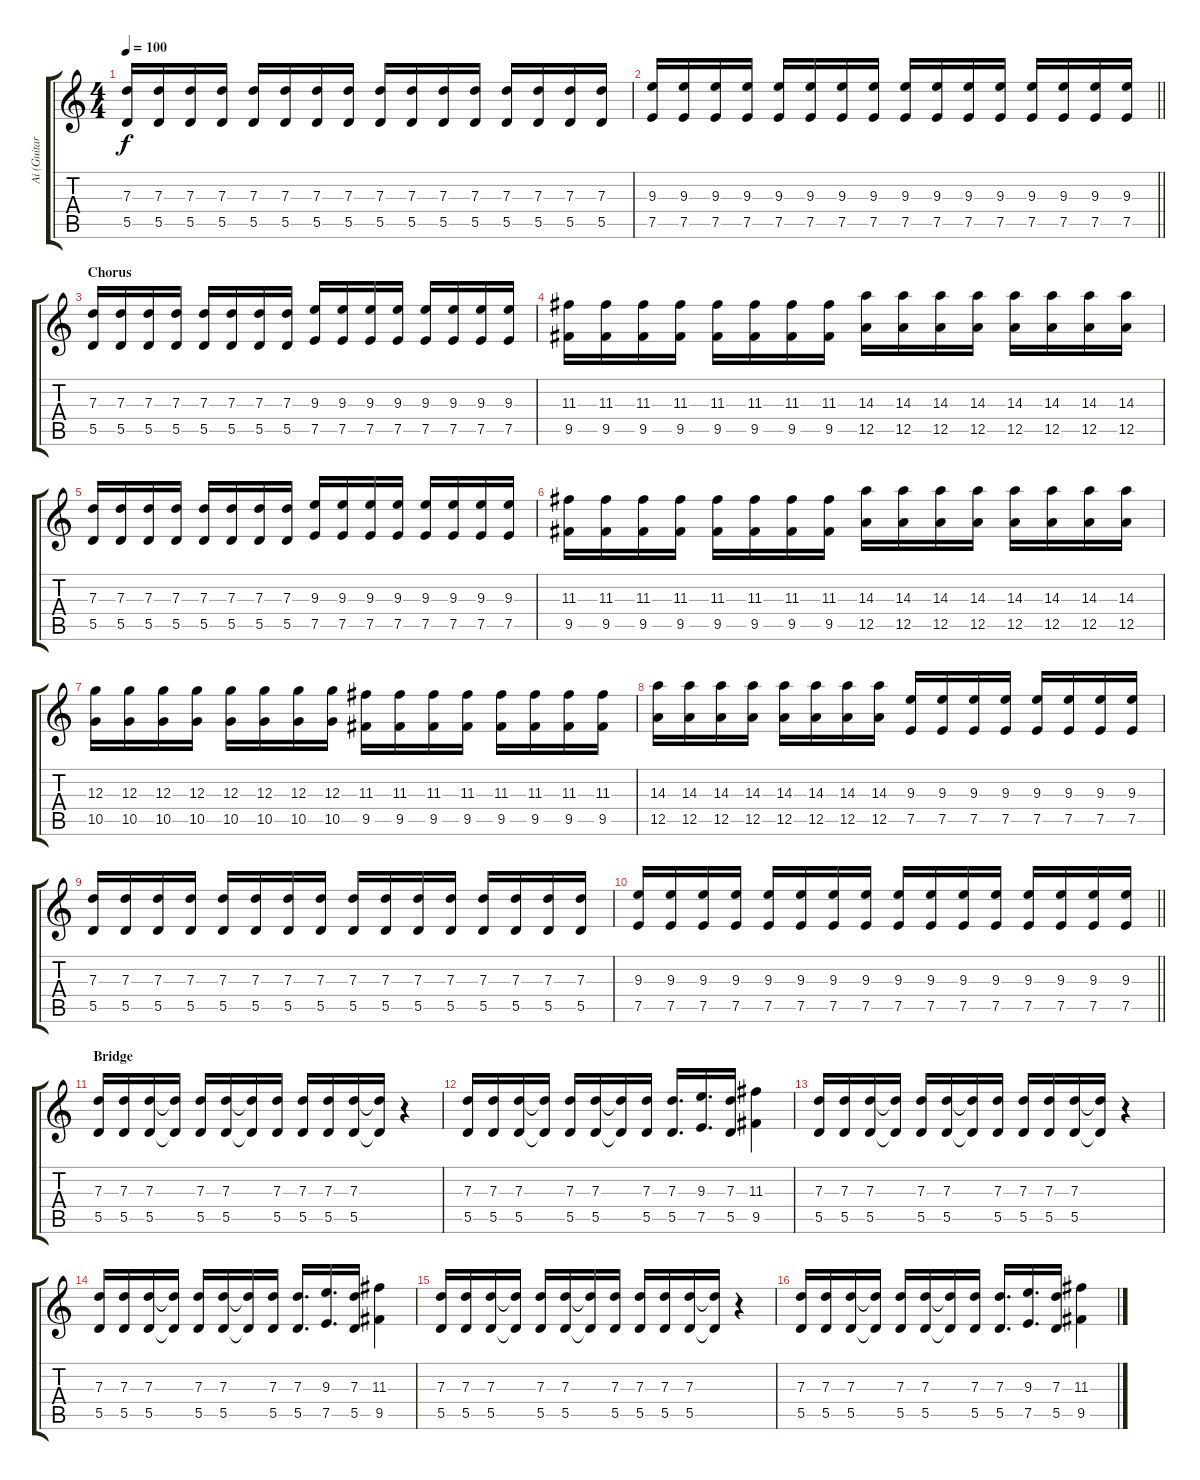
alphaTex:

\track ("Ai (Guitar)" "Ai (Guitar") {instrument distortionguitar}
\staff {score tabs}
\tuning (E4 B3 G3 D3 A2 D2) {hide}
\ts (4 4)
\tempo 100
\clef g2
\ks c
(7.3 5.5).16{dy f} (7.3 5.5).16 (7.3 5.5).16 (7.3 5.5).16 (7.3 5.5).16 (7.3 5.5).16 (7.3 5.5).16 (7.3 5.5).16 (7.3 5.5).16 (7.3 5.5).16 (7.3 5.5).16 (7.3 5.5).16 (7.3 5.5).16 (7.3 5.5).16 (7.3 5.5).16 (7.3 5.5).16 |
\barLineRight lightlight
(9.3 7.5).16 (9.3 7.5).16 (9.3 7.5).16 (9.3 7.5).16 (9.3 7.5).16 (9.3 7.5).16 (9.3 7.5).16 (9.3 7.5).16 (9.3 7.5).16 (9.3 7.5).16 (9.3 7.5).16 (9.3 7.5).16 (9.3 7.5).16 (9.3 7.5).16 (9.3 7.5).16 (9.3 7.5).16 |
\section ("" "Chorus")
(7.3 5.5).16 (7.3 5.5).16 (7.3 5.5).16 (7.3 5.5).16 (7.3 5.5).16 (7.3 5.5).16 (7.3 5.5).16 (7.3 5.5).16 (9.3 7.5).16 (9.3 7.5).16 (9.3 7.5).16 (9.3 7.5).16 (9.3 7.5).16 (9.3 7.5).16 (9.3 7.5).16 (9.3 7.5).16 |
(11.3 9.5).16 (11.3 9.5).16 (11.3 9.5).16 (11.3 9.5).16 (11.3 9.5).16 (11.3 9.5).16 (11.3 9.5).16 (11.3 9.5).16 (14.3 12.5).16 (14.3 12.5).16 (14.3 12.5).16 (14.3 12.5).16 (14.3 12.5).16 (14.3 12.5).16 (14.3 12.5).16 (14.3 12.5).16 |
(7.3 5.5).16 (7.3 5.5).16 (7.3 5.5).16 (7.3 5.5).16 (7.3 5.5).16 (7.3 5.5).16 (7.3 5.5).16 (7.3 5.5).16 (9.3 7.5).16 (9.3 7.5).16 (9.3 7.5).16 (9.3 7.5).16 (9.3 7.5).16 (9.3 7.5).16 (9.3 7.5).16 (9.3 7.5).16 |
(11.3 9.5).16 (11.3 9.5).16 (11.3 9.5).16 (11.3 9.5).16 (11.3 9.5).16 (11.3 9.5).16 (11.3 9.5).16 (11.3 9.5).16 (14.3 12.5).16 (14.3 12.5).16 (14.3 12.5).16 (14.3 12.5).16 (14.3 12.5).16 (14.3 12.5).16 (14.3 12.5).16 (14.3 12.5).16 |
(12.3 10.5).16 (12.3 10.5).16 (12.3 10.5).16 (12.3 10.5).16 (12.3 10.5).16 (12.3 10.5).16 (12.3 10.5).16 (12.3 10.5).16 (11.3 9.5).16 (11.3 9.5).16 (11.3 9.5).16 (11.3 9.5).16 (11.3 9.5).16 (11.3 9.5).16 (11.3 9.5).16 (11.3 9.5).16 |
(14.3 12.5).16 (14.3 12.5).16 (14.3 12.5).16 (14.3 12.5).16 (14.3 12.5).16 (14.3 12.5).16 (14.3 12.5).16 (14.3 12.5).16 (9.3 7.5).16 (9.3 7.5).16 (9.3 7.5).16 (9.3 7.5).16 (9.3 7.5).16 (9.3 7.5).16 (9.3 7.5).16 (9.3 7.5).16 |
(7.3 5.5).16 (7.3 5.5).16 (7.3 5.5).16 (7.3 5.5).16 (7.3 5.5).16 (7.3 5.5).16 (7.3 5.5).16 (7.3 5.5).16 (7.3 5.5).16 (7.3 5.5).16 (7.3 5.5).16 (7.3 5.5).16 (7.3 5.5).16 (7.3 5.5).16 (7.3 5.5).16 (7.3 5.5).16 |
\barLineRight lightlight
(9.3 7.5).16 (9.3 7.5).16 (9.3 7.5).16 (9.3 7.5).16 (9.3 7.5).16 (9.3 7.5).16 (9.3 7.5).16 (9.3 7.5).16 (9.3 7.5).16 (9.3 7.5).16 (9.3 7.5).16 (9.3 7.5).16 (9.3 7.5).16 (9.3 7.5).16 (9.3 7.5).16 (9.3 7.5).16 |
\section ("" "Bridge")
(7.3 5.5).16 (7.3 5.5).16 (7.3 5.5).16 (7.3{t} 5.5{t}).16 (7.3 5.5).16 (7.3 5.5).16 (7.3{t} 5.5{t}).16 (7.3 5.5).16 (7.3 5.5).16 (7.3 5.5).16 (7.3 5.5).16 (7.3{t} 5.5{t}).16 r.4 |
(7.3 5.5).16 (7.3 5.5).16 (7.3 5.5).16 (7.3{t} 5.5{t}).16 (7.3 5.5).16 (7.3 5.5).16 (7.3{t} 5.5{t}).16 (7.3 5.5).16 (7.3 5.5).16{d} (9.3 7.5).16{d} (7.3 5.5).16 (11.3 9.5).4 |
(7.3 5.5).16 (7.3 5.5).16 (7.3 5.5).16 (7.3{t} 5.5{t}).16 (7.3 5.5).16 (7.3 5.5).16 (7.3{t} 5.5{t}).16 (7.3 5.5).16 (7.3 5.5).16 (7.3 5.5).16 (7.3 5.5).16 (7.3{t} 5.5{t}).16 r.4 |
(7.3 5.5).16 (7.3 5.5).16 (7.3 5.5).16 (7.3{t} 5.5{t}).16 (7.3 5.5).16 (7.3 5.5).16 (7.3{t} 5.5{t}).16 (7.3 5.5).16 (7.3 5.5).16{d} (9.3 7.5).16{d} (7.3 5.5).16 (11.3 9.5).4 |
(7.3 5.5).16 (7.3 5.5).16 (7.3 5.5).16 (7.3{t} 5.5{t}).16 (7.3 5.5).16 (7.3 5.5).16 (7.3{t} 5.5{t}).16 (7.3 5.5).16 (7.3 5.5).16 (7.3 5.5).16 (7.3 5.5).16 (7.3{t} 5.5{t}).16 r.4 |
(7.3 5.5).16 (7.3 5.5).16 (7.3 5.5).16 (7.3{t} 5.5{t}).16 (7.3 5.5).16 (7.3 5.5).16 (7.3{t} 5.5{t}).16 (7.3 5.5).16 (7.3 5.5).16{d} (9.3 7.5).16{d} (7.3 5.5).16 (11.3 9.5).4
